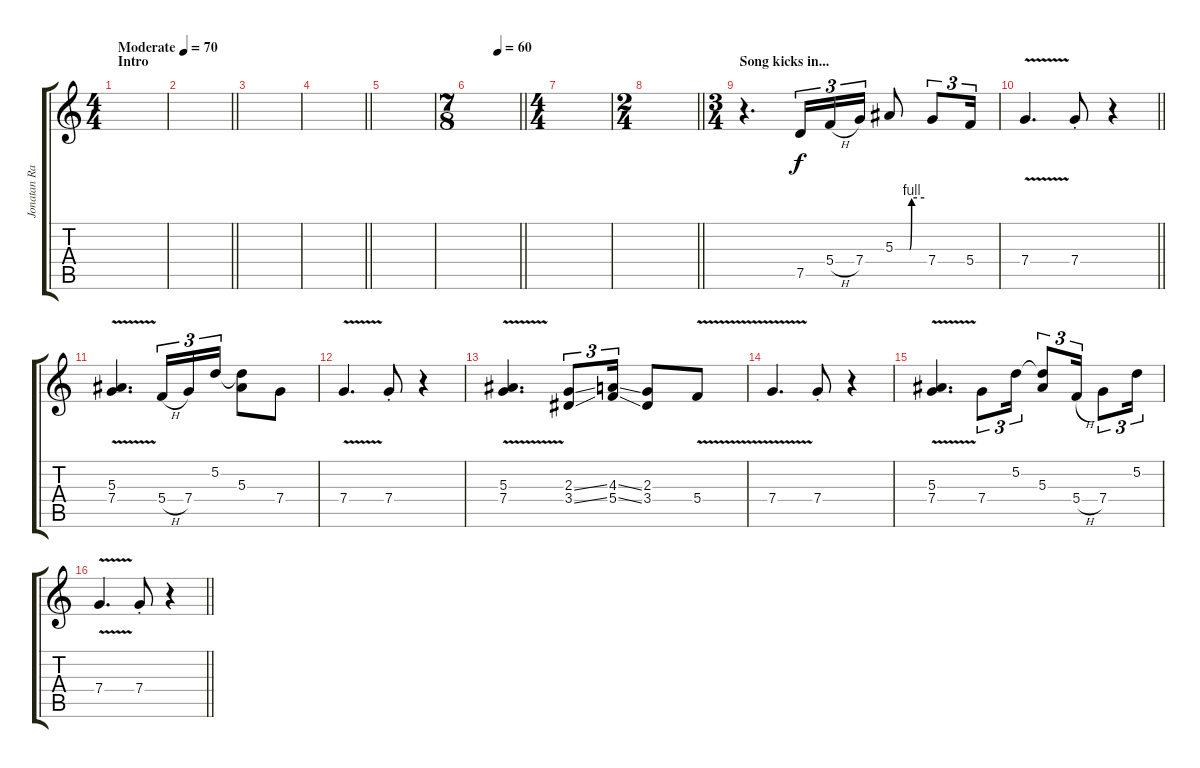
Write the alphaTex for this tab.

\track ("Jonatan Ramm" "Jonatan Ra") {instrument electricguitarjazz}
\staff {score tabs}
\tuning (D4 A3 F3 C3 G2 D2) {hide}
\ts (4 4)
\section ("" "Intro")
\tempo (70 "Moderate")
\clef g2
\ks c
|
\barLineRight lightlight
|
|
\barLineRight lightlight
|
|
\ts (7 8)
\tempo (60 0.5714285714285714)
\barLineRight lightlight
|
\ts (4 4)
|
\ts (2 4)
\barLineRight lightlight
|
\ts (3 4)
\section ("" "Song kicks in...")
r.4{d} 7.5.16{tu (3 2)} 5.4{h}.16{tu (3 2)} 7.4.16{tu (3 2)} 5.3{be (custom 0 0 30 0 34 4 60 4)}.8 7.4.8{tu (3 2)} 5.4.16{tu (3 2)} |
\barLineRight lightlight
7.4{v}.4{d} 7.4{st}.8 r.4 |
(5.3 7.4{v}).4{d} 5.4{h}.16{tu (3 2)} 7.4.16{tu (3 2)} 5.2.16{tu (3 2)} (5.2{t} 5.3).8 7.4.8 |
7.4{v}.4{d} 7.4{st}.8 r.4 |
(5.3 7.4{v}).4{d} (2.3{ss} 3.4{ss}).8{tu (3 2)} (4.3{ss} 5.4{ss}).16{tu (3 2)} (2.3 3.4).8 5.4{v}.8 |
7.4{v}.4{d} 7.4{st}.8 r.4 |
(5.3 7.4{v}).4{d} 7.4.8{tu (3 2)} 5.2.16{tu (3 2)} (5.2{t} 5.3).8{tu (3 2)} 5.4{h}.16{tu (3 2)} 7.4.8{tu (3 2)} 5.2.16{tu (3 2)} |
\barLineRight lightlight
7.4{v}.4{d} 7.4{st}.8 r.4
